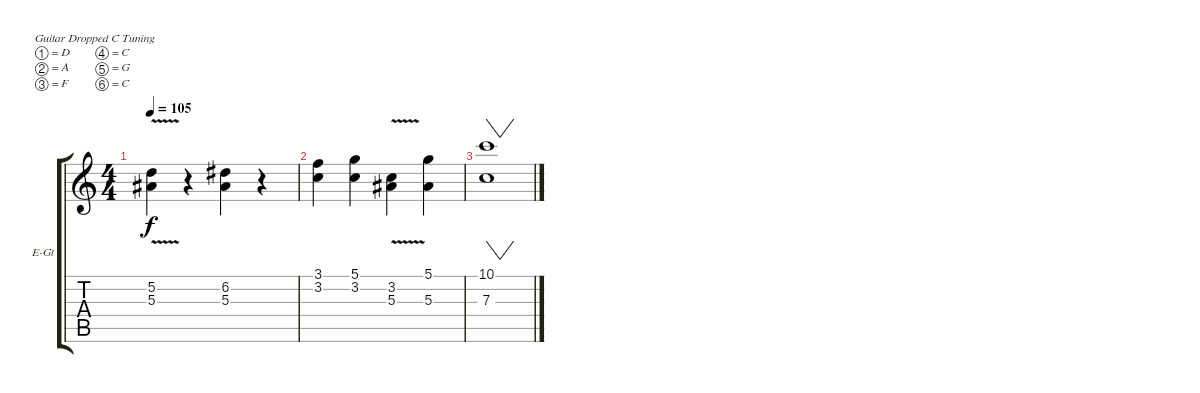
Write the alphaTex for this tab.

\bracketExtendMode groupsimilarinstruments
\firstSystemTrackNameOrientation horizontal
\otherSystemsTrackNameOrientation horizontal
\track ("Brendan" "E-Gt") {instrument distortionguitar}
\staff {score tabs}
\tuning (D4 A3 F3 C3 G2 C2)
\ts (4 4)
\tempo 105
\clef g2
\ks c
(5.2 5.3{v}).4{dy f} r.4 (6.2 5.3).4 r.4 |
(3.1 3.2).4 (5.1 3.2).4 (3.2{v} 5.3).4 (5.1 5.3).4 |
(10.1 7.3).1{vw}
